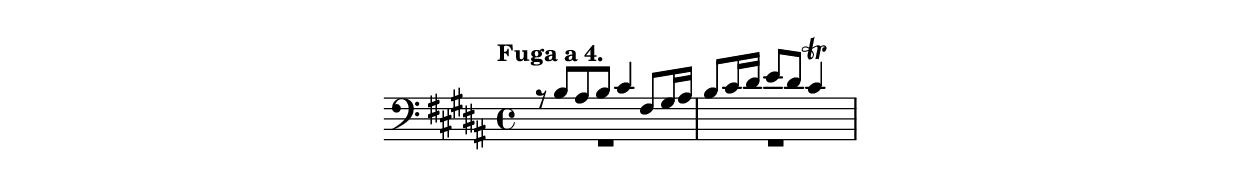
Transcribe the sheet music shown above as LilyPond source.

\include "indice.ily"
\version "2.15.33"
\new Staff \relative f {
  \time 4/4
  \clef bass
  \key b \major
  \tempo "Fuga a 4."
  <<
    \new Voice { \voiceOne r8 b ais b cis4 fis,8 gis16 ais
                 b8 cis16 dis e8 dis cis4\trill }
    \new Voice { \voiceTwo R1 R1 } %should be R1*3/4
  >>
}